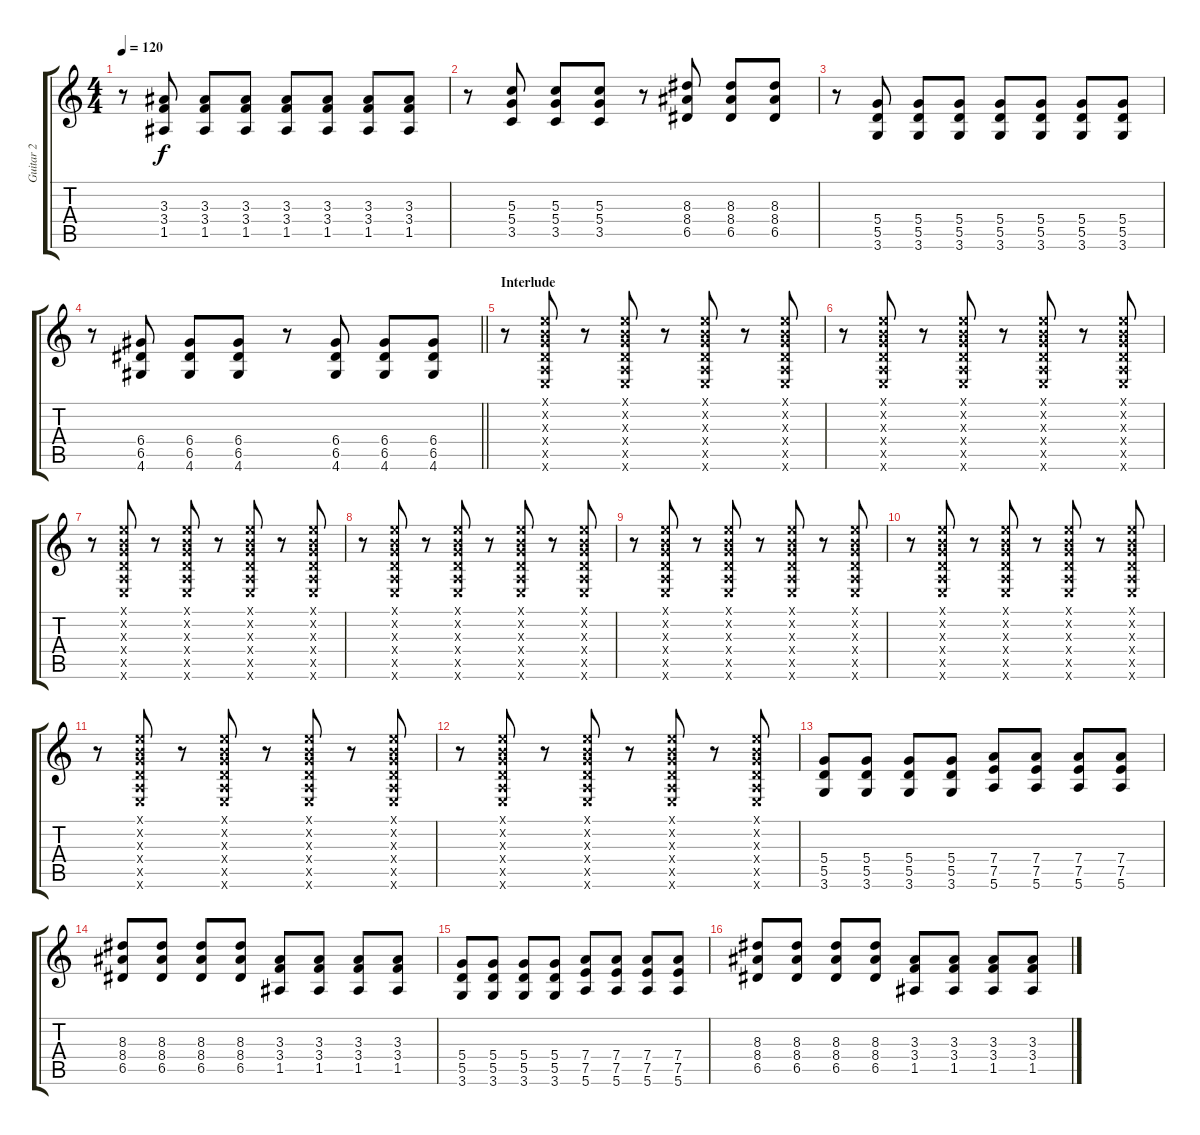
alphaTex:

\track ("Guitar 2" "Guitar 2") {instrument acousticguitarsteel}
\staff {score tabs}
\tuning (E4 B3 G3 D3 A2 E2) {hide}
\ts (4 4)
\tempo 120
\clef g2
\ks c
r.8{dy f} (3.3 3.4 1.5).8 (3.3 3.4 1.5).8 (3.3 3.4 1.5).8 (3.3 3.4 1.5).8 (3.3 3.4 1.5).8 (3.3 3.4 1.5).8 (3.3 3.4 1.5).8 |
r.8 (5.3 5.4 3.5).8 (5.3 5.4 3.5).8 (5.3 5.4 3.5).8 r.8 (8.3 8.4 6.5).8 (8.3 8.4 6.5).8 (8.3 8.4 6.5).8 |
r.8 (5.4 5.5 3.6).8 (5.4 5.5 3.6).8 (5.4 5.5 3.6).8 (5.4 5.5 3.6).8 (5.4 5.5 3.6).8 (5.4 5.5 3.6).8 (5.4 5.5 3.6).8 |
\barLineRight lightlight
r.8 (6.4 6.5 4.6).8 (6.4 6.5 4.6).8 (6.4 6.5 4.6).8 r.8 (6.4 6.5 4.6).8 (6.4 6.5 4.6).8 (6.4 6.5 4.6).8 |
\section ("" "Interlude")
r.8 (0.1{x} 0.2{x} 0.3{x} 0.4{x} 0.5{x} 0.6{x}).8 r.8 (0.1{x} 0.2{x} 0.3{x} 0.4{x} 0.5{x} 0.6{x}).8 r.8 (0.1{x} 0.2{x} 0.3{x} 0.4{x} 0.5{x} 0.6{x}).8 r.8 (0.1{x} 0.2{x} 0.3{x} 0.4{x} 0.5{x} 0.6{x}).8 |
r.8 (0.1{x} 0.2{x} 0.3{x} 0.4{x} 0.5{x} 0.6{x}).8 r.8 (0.1{x} 0.2{x} 0.3{x} 0.4{x} 0.5{x} 0.6{x}).8 r.8 (0.1{x} 0.2{x} 0.3{x} 0.4{x} 0.5{x} 0.6{x}).8 r.8 (0.1{x} 0.2{x} 0.3{x} 0.4{x} 0.5{x} 0.6{x}).8 |
r.8 (0.1{x} 0.2{x} 0.3{x} 0.4{x} 0.5{x} 0.6{x}).8 r.8 (0.1{x} 0.2{x} 0.3{x} 0.4{x} 0.5{x} 0.6{x}).8 r.8 (0.1{x} 0.2{x} 0.3{x} 0.4{x} 0.5{x} 0.6{x}).8 r.8 (0.1{x} 0.2{x} 0.3{x} 0.4{x} 0.5{x} 0.6{x}).8 |
r.8 (0.1{x} 0.2{x} 0.3{x} 0.4{x} 0.5{x} 0.6{x}).8 r.8 (0.1{x} 0.2{x} 0.3{x} 0.4{x} 0.5{x} 0.6{x}).8 r.8 (0.1{x} 0.2{x} 0.3{x} 0.4{x} 0.5{x} 0.6{x}).8 r.8 (0.1{x} 0.2{x} 0.3{x} 0.4{x} 0.5{x} 0.6{x}).8 |
r.8 (0.1{x} 0.2{x} 0.3{x} 0.4{x} 0.5{x} 0.6{x}).8 r.8 (0.1{x} 0.2{x} 0.3{x} 0.4{x} 0.5{x} 0.6{x}).8 r.8 (0.1{x} 0.2{x} 0.3{x} 0.4{x} 0.5{x} 0.6{x}).8 r.8 (0.1{x} 0.2{x} 0.3{x} 0.4{x} 0.5{x} 0.6{x}).8 |
r.8 (0.1{x} 0.2{x} 0.3{x} 0.4{x} 0.5{x} 0.6{x}).8 r.8 (0.1{x} 0.2{x} 0.3{x} 0.4{x} 0.5{x} 0.6{x}).8 r.8 (0.1{x} 0.2{x} 0.3{x} 0.4{x} 0.5{x} 0.6{x}).8 r.8 (0.1{x} 0.2{x} 0.3{x} 0.4{x} 0.5{x} 0.6{x}).8 |
r.8 (0.1{x} 0.2{x} 0.3{x} 0.4{x} 0.5{x} 0.6{x}).8 r.8 (0.1{x} 0.2{x} 0.3{x} 0.4{x} 0.5{x} 0.6{x}).8 r.8 (0.1{x} 0.2{x} 0.3{x} 0.4{x} 0.5{x} 0.6{x}).8 r.8 (0.1{x} 0.2{x} 0.3{x} 0.4{x} 0.5{x} 0.6{x}).8 |
r.8 (0.1{x} 0.2{x} 0.3{x} 0.4{x} 0.5{x} 0.6{x}).8 r.8 (0.1{x} 0.2{x} 0.3{x} 0.4{x} 0.5{x} 0.6{x}).8 r.8 (0.1{x} 0.2{x} 0.3{x} 0.4{x} 0.5{x} 0.6{x}).8 r.8 (0.1{x} 0.2{x} 0.3{x} 0.4{x} 0.5{x} 0.6{x}).8 |
(5.4 5.5 3.6).8{volume 14 instrument acousticguitarsteel} (5.4 5.5 3.6).8 (5.4 5.5 3.6).8 (5.4 5.5 3.6).8 (7.4 7.5 5.6).8 (7.4 7.5 5.6).8 (7.4 7.5 5.6).8 (7.4 7.5 5.6).8 |
(8.3 8.4 6.5).8 (8.3 8.4 6.5).8 (8.3 8.4 6.5).8 (8.3 8.4 6.5).8 (3.3 3.4 1.5).8 (3.3 3.4 1.5).8 (3.3 3.4 1.5).8 (3.3 3.4 1.5).8 |
(5.4 5.5 3.6).8 (5.4 5.5 3.6).8 (5.4 5.5 3.6).8 (5.4 5.5 3.6).8 (7.4 7.5 5.6).8 (7.4 7.5 5.6).8 (7.4 7.5 5.6).8 (7.4 7.5 5.6).8 |
(8.3 8.4 6.5).8 (8.3 8.4 6.5).8 (8.3 8.4 6.5).8 (8.3 8.4 6.5).8 (3.3 3.4 1.5).8 (3.3 3.4 1.5).8 (3.3 3.4 1.5).8 (3.3 3.4 1.5).8
